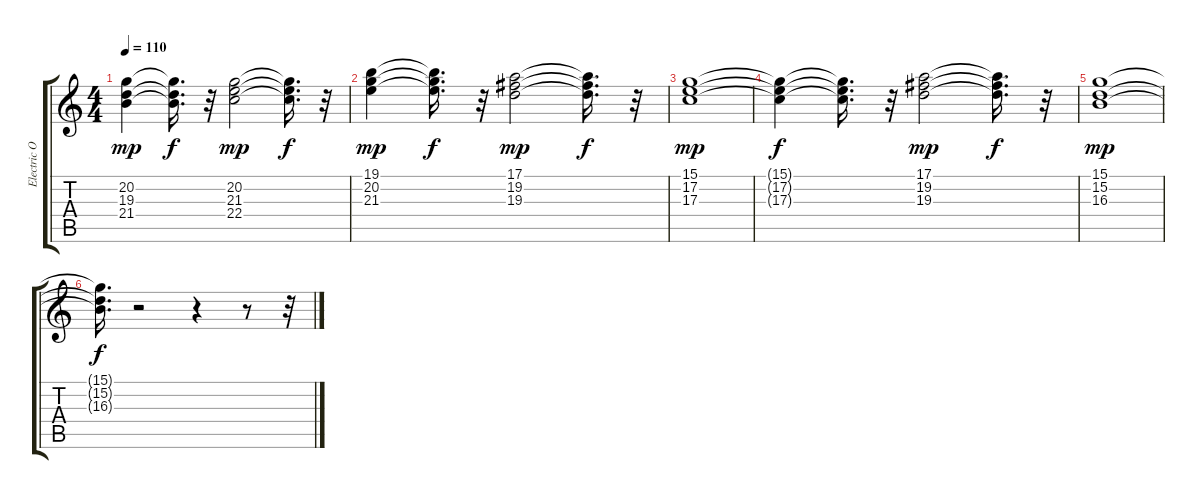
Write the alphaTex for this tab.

\track ("Electric Organ      " "Electric O") {instrument rockorgan}
\staff {score tabs}
\tuning (E4 B3 G3 D3 A2 E2) {hide}
\ts (4 4)
\tempo 110
\clef g2
\ks c
(20.2 19.3 21.4).4{dy mp} (20.2{t} 19.3{t} 21.4{t}).16{d dy f} r.32 (20.2 21.3 22.4).2{dy mp} (20.2{t} 21.3{t} 22.4{t}).16{d dy f} r.32 |
(19.1 20.2 21.3).4{dy mp} (19.1{t} 20.2{t} 21.3{t}).16{d dy f} r.32 (17.1 19.2 19.3).2{dy mp} (17.1{t} 19.2{t} 19.3{t}).16{d dy f} r.32 |
(15.1 17.2 17.3).1{dy mp} |
(15.1{t} 17.2{t} 17.3{t}).4{dy f} (15.1{t} 17.2{t} 17.3{t}).16{d} r.32 (17.1 19.2 19.3).2{dy mp} (17.1{t} 19.2{t} 19.3{t}).16{d dy f} r.32 |
(15.1 15.2 16.3).1{dy mp} |
(15.1{t} 15.2{t} 16.3{t}).16{d dy f} r.2 r.4 r.8 r.32
